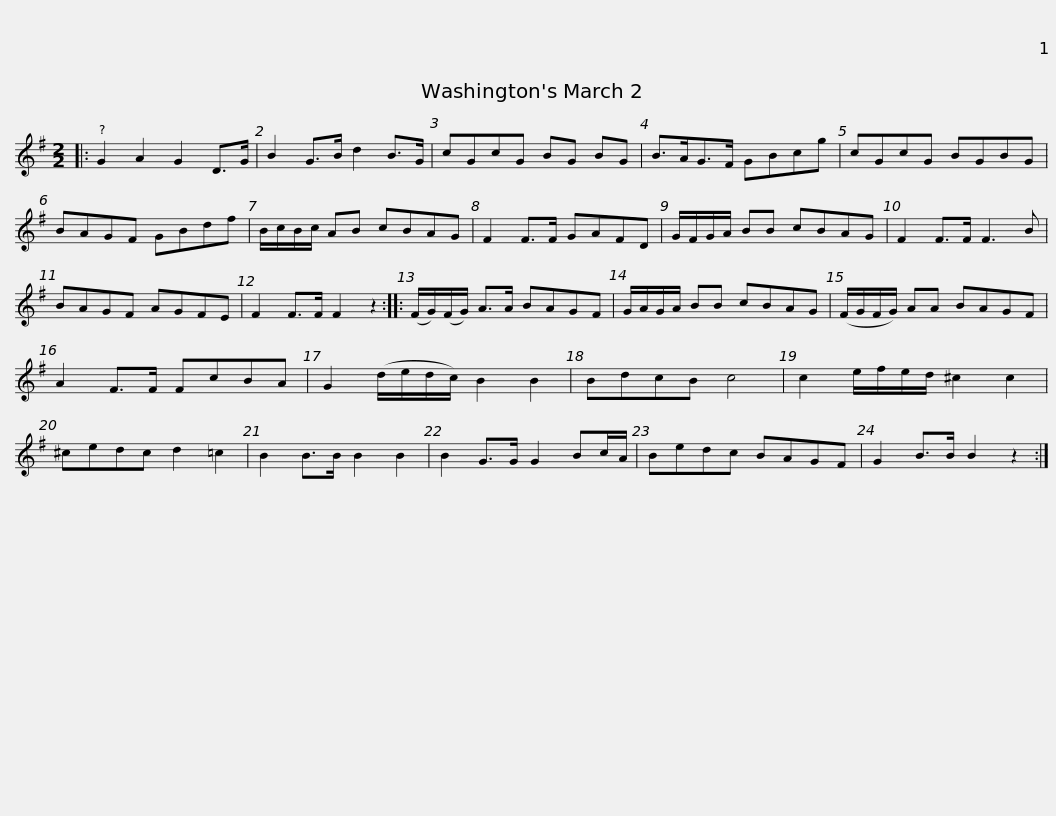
X:1
L:1/8
M:2/2
I:linebreak $
K:G
V:1 treble
V:1
|: G2 A2 G2 D>G | B2 G>B d2 B>G | cGcG BG BG | B>AG>F GBcg | cGcG BGBG |$ %5
 BAGF GBdf | B/c/B/c/ AB cBAG | F2 F>F GAFD | G/F/G/A/ BB cBAG | F2 F>F F3 B |$ %10
 BAGF AGFE | F2 F>F F2 z2 :: (F/G/)(F/G/) A>A BAGF | G/A/G/A/ BB cBAG | (F/G/F/G/) AA BAGF |$ %15
 A2 F>F FcBA | G2 (d/e/d/c/) B2 B2 | BdcB c4 | c2 e/f/e/d/ ^c2 c2 | ^cedc d2 =c2 | %20
 B2 B>B B2 B2 |$ B2 G>G G2 Bc/A/ | Bedc BAGF | G2 B>B B2 z2 :| %24
